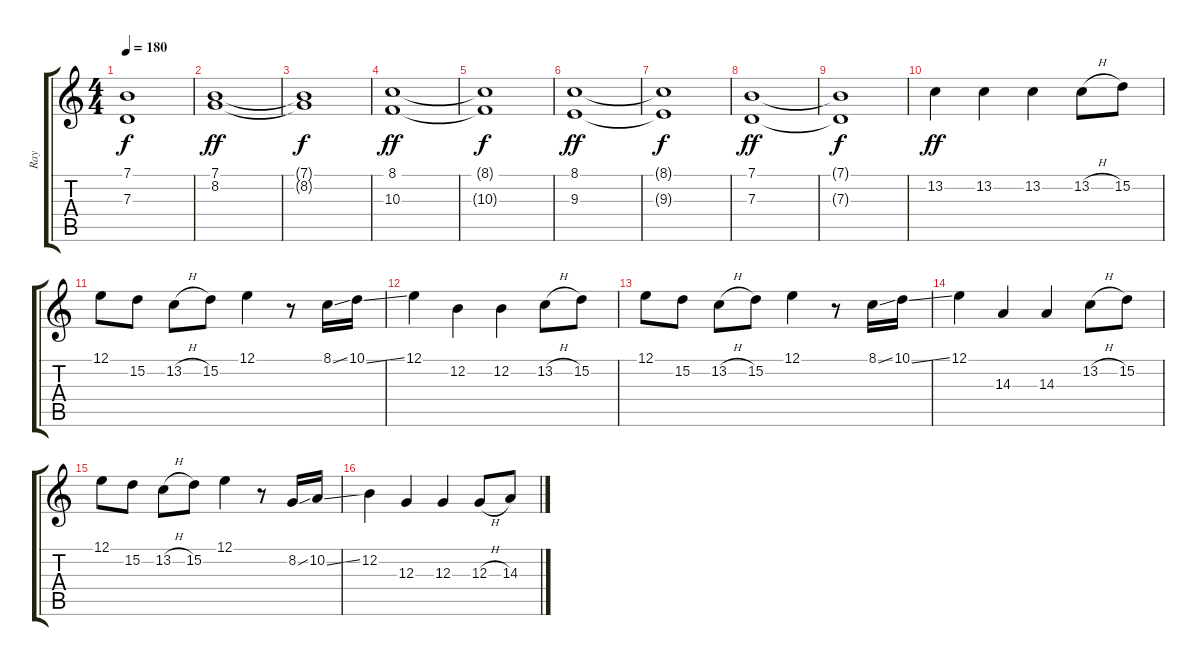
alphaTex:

\track ("Ray" "Ray") {instrument flute}
\staff {score tabs}
\tuning (E4 B3 G3 D3 A2 E2) {hide}
\ts (4 4)
\tempo 180
\clef g2
\ks c
(7.1{t} 7.3{t}).1{dy f} |
(7.1 8.2).1{dy ff} |
(7.1{t} 8.2{t}).1{dy f} |
(8.1 10.3).1{dy ff} |
(8.1{t} 10.3{t}).1{dy f} |
(8.1 9.3).1{dy ff} |
(8.1{t} 9.3{t}).1{dy f} |
(7.1 7.3).1{dy ff} |
(7.1{t} 7.3{t}).1{dy f} |
13.2.4{dy ff volume 11 instrument accordion} 13.2.4 13.2.4 13.2{h}.8 15.2.8 |
12.1.8 15.2.8 13.2{h}.8 15.2.8 12.1.4 r.8 8.1{ss}.16 10.1{ss}.16 |
12.1.4 12.2.4 12.2.4 13.2{h}.8 15.2.8 |
12.1.8 15.2.8 13.2{h}.8 15.2.8 12.1.4 r.8 8.1{ss}.16 10.1{ss}.16 |
12.1.4 14.3.4 14.3.4 13.2{h}.8 15.2.8 |
12.1.8 15.2.8 13.2{h}.8 15.2.8 12.1.4 r.8 8.2{ss}.16 10.2{ss}.16 |
12.2.4 12.3.4 12.3.4 12.3{h}.8 14.3.8
